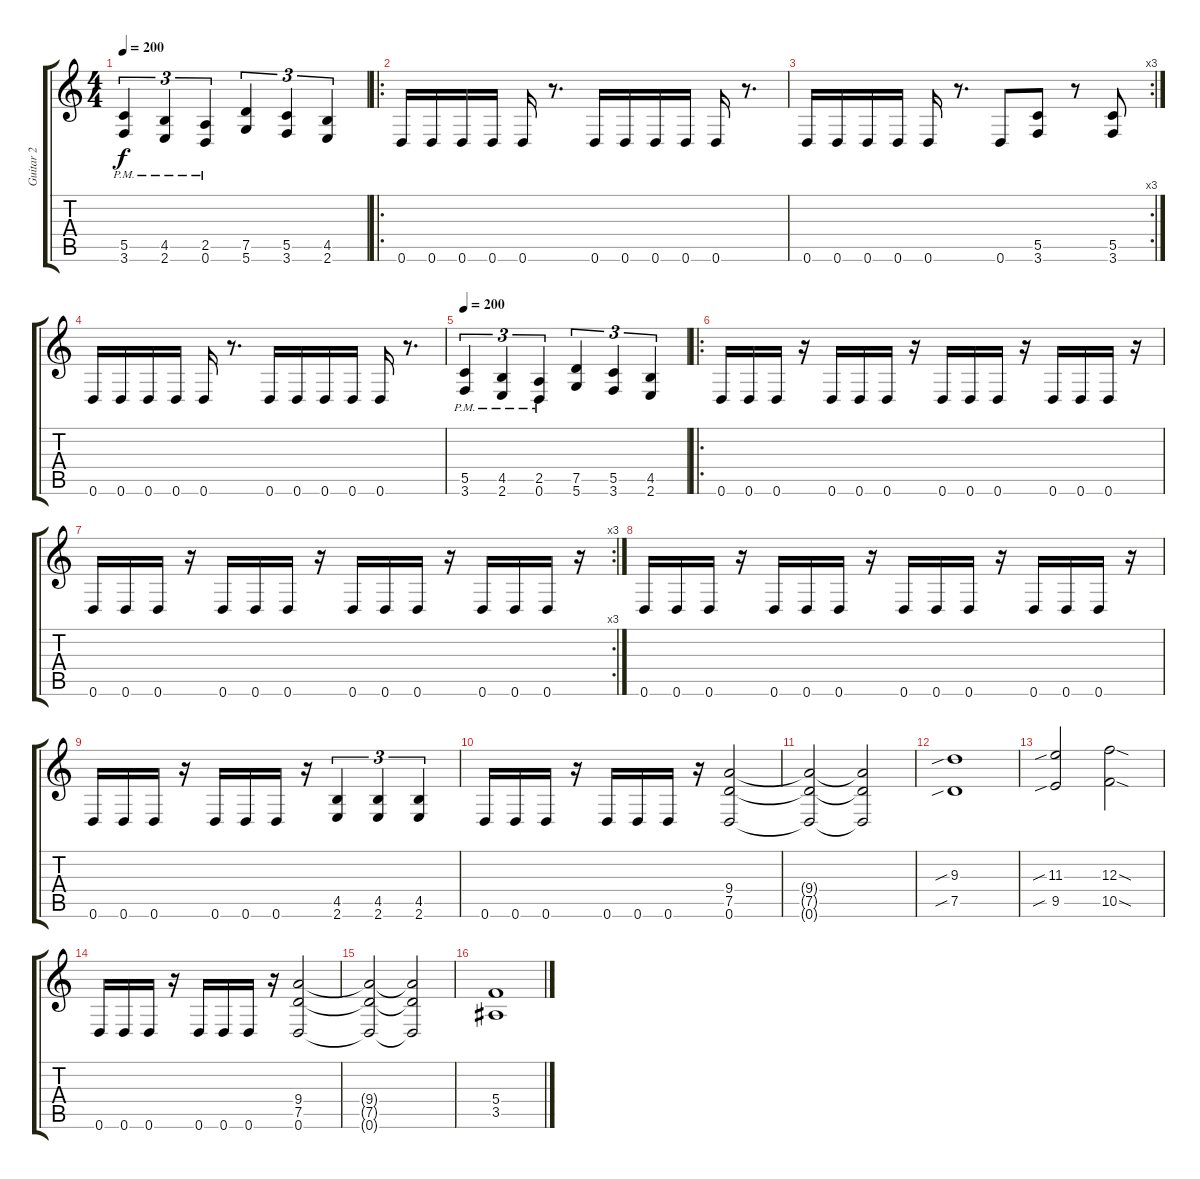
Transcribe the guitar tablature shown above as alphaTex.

\track ("Guitar 2" "Guitar 2") {instrument distortionguitar}
\staff {score tabs}
\tuning (D4 A3 F3 C3 G2 D2) {hide}
\ts (4 4)
\tempo 200
\clef g2
\ks c
(5.5{pm} 3.6{pm}).4{tu (3 2) dy f} (4.5{pm} 2.6{pm}).4{tu (3 2)} (2.5{pm} 0.6{pm}).4{tu (3 2)} (7.5 5.6).4{tu (3 2)} (5.5 3.6).4{tu (3 2)} (4.5 2.6).4{tu (3 2)} |
\ro
0.6.16 0.6.16 0.6.16 0.6.16 0.6.16 r.8{d} 0.6.16 0.6.16 0.6.16 0.6.16 0.6.16 r.8{d} |
\rc 3
0.6.16 0.6.16 0.6.16 0.6.16 0.6.16 r.8{d} 0.6.8 (5.5 3.6).8 r.8 (5.5 3.6).8 |
0.6.16 0.6.16 0.6.16 0.6.16 0.6.16 r.8{d} 0.6.16 0.6.16 0.6.16 0.6.16 0.6.16 r.8{d} |
\tempo 200
(5.5{pm} 3.6{pm}).4{tu (3 2)} (4.5{pm} 2.6{pm}).4{tu (3 2)} (2.5{pm} 0.6{pm}).4{tu (3 2)} (7.5 5.6).4{tu (3 2)} (5.5 3.6).4{tu (3 2)} (4.5 2.6).4{tu (3 2)} |
\ro
0.6.16 0.6.16 0.6.16 r.16 0.6.16 0.6.16 0.6.16 r.16 0.6.16 0.6.16 0.6.16 r.16 0.6.16 0.6.16 0.6.16 r.16 |
\rc 3
0.6.16 0.6.16 0.6.16 r.16 0.6.16 0.6.16 0.6.16 r.16 0.6.16 0.6.16 0.6.16 r.16 0.6.16 0.6.16 0.6.16 r.16 |
0.6.16 0.6.16 0.6.16 r.16 0.6.16 0.6.16 0.6.16 r.16 0.6.16 0.6.16 0.6.16 r.16 0.6.16 0.6.16 0.6.16 r.16 |
0.6.16 0.6.16 0.6.16 r.16 0.6.16 0.6.16 0.6.16 r.16 (4.5 2.6).4{tu (3 2)} (4.5 2.6).4{tu (3 2)} (4.5 2.6).4{tu (3 2)} |
0.6.16 0.6.16 0.6.16 r.16 0.6.16 0.6.16 0.6.16 r.16 (9.4 7.5 0.6).2 |
(9.4{t} 7.5{t} 0.6{t}).2 (9.4{t} 7.5{t} 0.6{t}).2 |
(9.3{sib} 7.5{sib}).1 |
(11.3{sib} 9.5{sib}).2 (12.3{sod} 10.5{sod}).2 |
0.6.16 0.6.16 0.6.16 r.16 0.6.16 0.6.16 0.6.16 r.16 (9.4 7.5 0.6).2 |
(9.4{t} 7.5{t} 0.6{t}).2 (9.4{t} 7.5{t} 0.6{t}).2 |
(5.4 3.5).1
